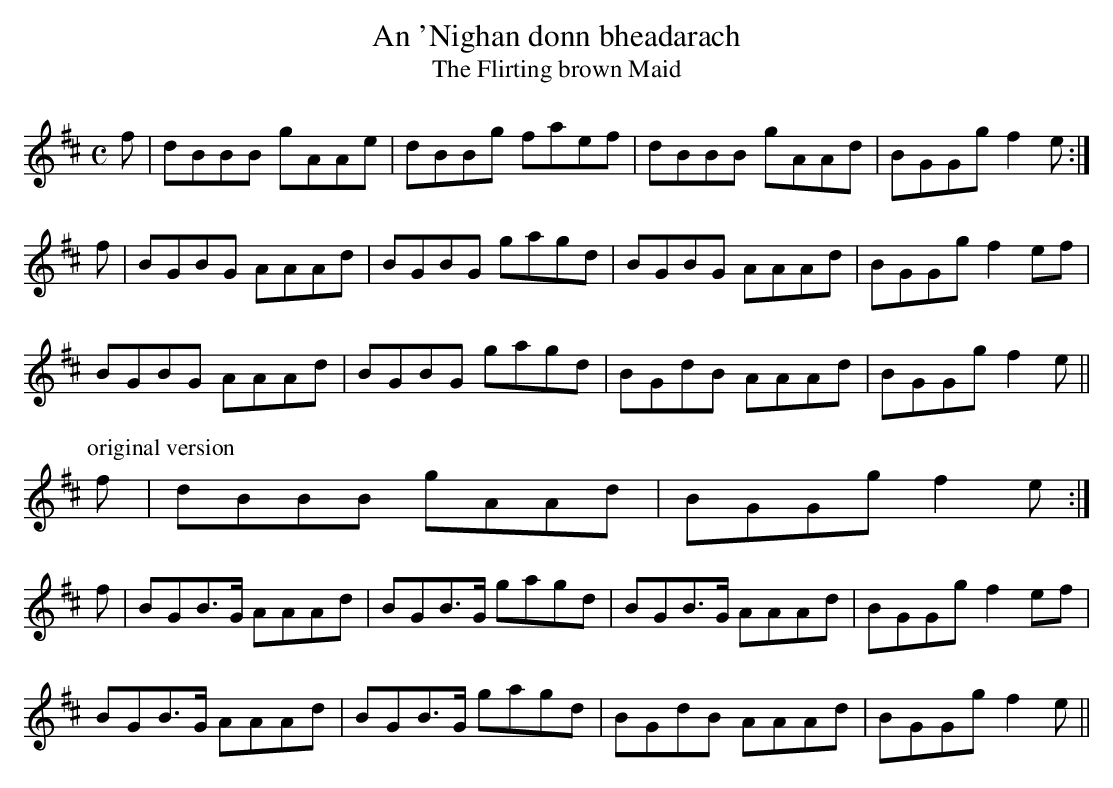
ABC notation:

X:1
T:'Nighan donn bheadarach, An
T:Flirting brown Maid, The
M:C
L:1/8
K:Bmin
f|dBBB gAAe|dBBg faef|dBBB gAAd|BGGg f2e:|
f|BGBG AAAd|BGBG gagd|BGBG AAAd|BGGg f2ef|
BGBG AAAd|BGBG gagd|BGdB AAAd|BGGg f2e||
P:original version
f|dBBB gAAd|BGGg f2e:|
f|BGB>G AAAd|BGB>G gagd|BGB>G AAAd|BGGg f2ef|
BGB>G AAAd|BGB>G gagd|BGdB AAAd|BGGg f2e||
